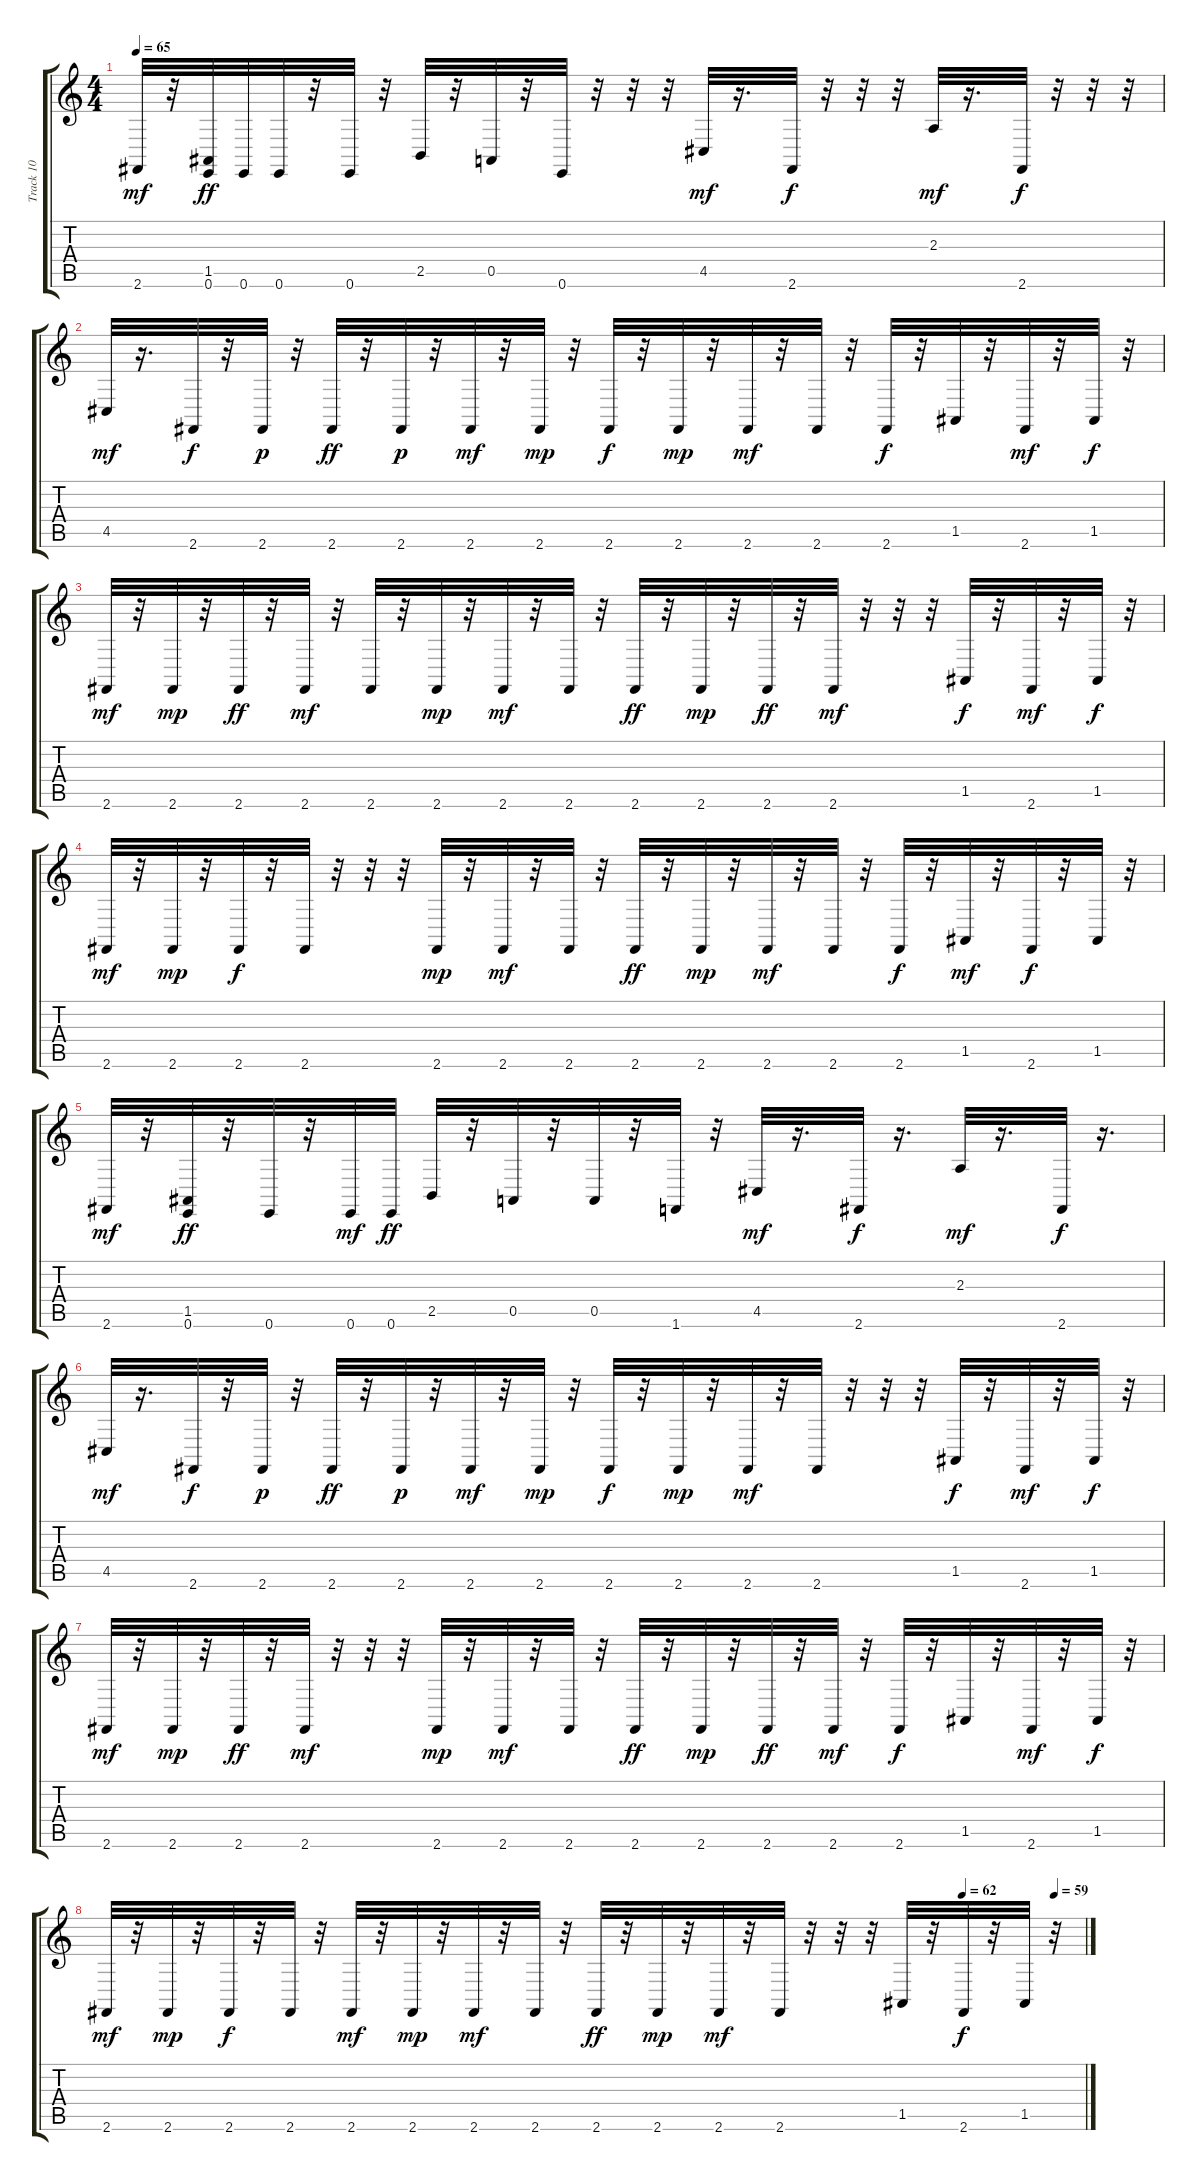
\track ("Track 10" "Track 10") {instrument melodictom}
\staff {score tabs}
\tuning (E4 B3 G3 D3 A2 E2) {hide}
\ts (4 4)
\tempo 65
\clef g2
\ks c
2.6.32{dy mf} r.32 (1.5 0.6).32{dy ff} 0.6.32 0.6.32 r.32 0.6.32 r.32 2.5.32 r.32 0.5.32 r.32 0.6.32 r.32 r.32 r.32 4.5.32{dy mf} r.16{d} 2.6.32{dy f} r.32 r.32 r.32 2.3.32{dy mf} r.16{d} 2.6.32{dy f} r.32 r.32 r.32 |
4.5.32{dy mf} r.16{d} 2.6.32{dy f} r.32 2.6.32{dy p} r.32 2.6.32{dy ff} r.32 2.6.32{dy p} r.32 2.6.32{dy mf} r.32 2.6.32{dy mp} r.32 2.6.32{dy f} r.32 2.6.32{dy mp} r.32 2.6.32{dy mf} r.32 2.6.32 r.32 2.6.32{dy f} r.32 1.5.32 r.32 2.6.32{dy mf} r.32 1.5.32{dy f} r.32 |
2.6.32{dy mf} r.32 2.6.32{dy mp} r.32 2.6.32{dy ff} r.32 2.6.32{dy mf} r.32 2.6.32 r.32 2.6.32{dy mp} r.32 2.6.32{dy mf} r.32 2.6.32 r.32 2.6.32{dy ff} r.32 2.6.32{dy mp} r.32 2.6.32{dy ff} r.32 2.6.32{dy mf} r.32 r.32 r.32 1.5.32{dy f} r.32 2.6.32{dy mf} r.32 1.5.32{dy f} r.32 |
2.6.32{dy mf} r.32 2.6.32{dy mp} r.32 2.6.32{dy f} r.32 2.6.32 r.32 r.32 r.32 2.6.32{dy mp} r.32 2.6.32{dy mf} r.32 2.6.32 r.32 2.6.32{dy ff} r.32 2.6.32{dy mp} r.32 2.6.32{dy mf} r.32 2.6.32 r.32 2.6.32{dy f} r.32 1.5.32{dy mf} r.32 2.6.32{dy f} r.32 1.5.32 r.32 |
2.6.32{dy mf} r.32 (1.5 0.6).32{dy ff} r.32 0.6.32 r.32 0.6.32{dy mf} 0.6.32{dy ff} 2.5.32 r.32 0.5.32 r.32 0.5.32 r.32 1.6.32 r.32 4.5.32{dy mf} r.16{d} 2.6.32{dy f} r.16{d} 2.3.32{dy mf} r.16{d} 2.6.32{dy f} r.16{d} |
4.5.32{dy mf} r.16{d} 2.6.32{dy f} r.32 2.6.32{dy p} r.32 2.6.32{dy ff} r.32 2.6.32{dy p} r.32 2.6.32{dy mf} r.32 2.6.32{dy mp} r.32 2.6.32{dy f} r.32 2.6.32{dy mp} r.32 2.6.32{dy mf} r.32 2.6.32 r.32 r.32 r.32 1.5.32{dy f} r.32 2.6.32{dy mf} r.32 1.5.32{dy f} r.32 |
2.6.32{dy mf} r.32 2.6.32{dy mp} r.32 2.6.32{dy ff} r.32 2.6.32{dy mf} r.32 r.32 r.32 2.6.32{dy mp} r.32 2.6.32{dy mf} r.32 2.6.32 r.32 2.6.32{dy ff} r.32 2.6.32{dy mp} r.32 2.6.32{dy ff} r.32 2.6.32{dy mf} r.32 2.6.32{dy f} r.32 1.5.32 r.32 2.6.32{dy mf} r.32 1.5.32{dy f} r.32 |
\tempo (62 0.875)
\tempo (59 0.96875)
2.6.32{dy mf} r.32 2.6.32{dy mp} r.32 2.6.32{dy f} r.32 2.6.32 r.32 2.6.32{dy mf} r.32 2.6.32{dy mp} r.32 2.6.32{dy mf} r.32 2.6.32 r.32 2.6.32{dy ff} r.32 2.6.32{dy mp} r.32 2.6.32{dy mf} r.32 2.6.32 r.32 r.32 r.32 1.5.32 r.32 2.6.32{dy f} r.32 1.5.32 r.32
